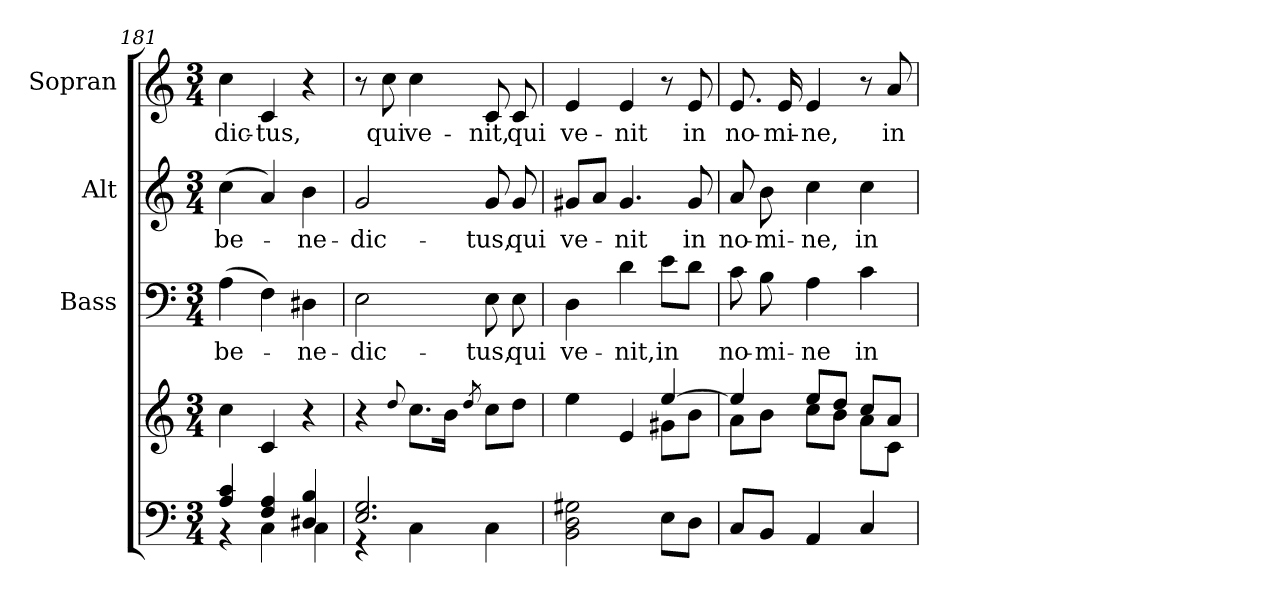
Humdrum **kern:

**kern	**kern	**kern	**text	**kern	**text	**kern	**text
*part4	*part4	*part3	*part3	*part2	*part2	*part1	*part1
*staff5	*staff4	*staff3	*staff3	*staff2	*staff2	*staff1	*staff1
*	*	*I"Bass	*	*I"Alt	*	*I"Sopran	*
*	*	*I'B.	*	*I'A.	*	*I'S.	*
*clefF4	*clefG2	*clefF4	*	*clefG2	*	*clefG2	*
*k[]	*k[]	*k[]	*	*k[]	*	*k[]	*
*C:	*C:	*C:	*	*C:	*	*C:	*
*M3/4	*M3/4	*M3/4	*	*M3/4	*	*M3/4	*
=181	=181	=181	=181	=181	=181	=181	=181
*^	*	*	*	*	*	*	*
!	!	!	!	!LO:LY:b	!	!LO:LY:b	!	!LO:LY:b
4A/ 4c/	4rBB	4cc\	(>4A\	be-	(>4cc\	be-	4cc\	-dic-
!	!	!	!	!	!	!	!	!LO:LY:b
4F/ 4A/	4C\	4c/	4F\)	.	4a/)	.	4c/	-tus,
!	!	!	!	!LO:LY:b	!	!LO:LY:b	!	!
4D#X/ 4B/	4C\	4r	4D#X\	-ne-	4b\	-ne-	4r	.
=182	=182	=182	=182	=182	=182	=182	=182	=182
!	!	!	!	!LO:LY:b	!	!LO:LY:b	!	!
2.E/ 2.G/	4rGG	4r	2E\	-dic-	2g/	-dic-	8r	.
!	!	!	!	!	!	!	!	!LO:LY:b
.	.	.	.	.	.	.	8cc\	qui
.	.	8qqdd/	.	.	.	.	.	.
!	!	!	!	!	!	!	!	!LO:LY:b
.	4C\	8.cc\L	.	.	.	.	4cc\	ve-
.	.	16b\Jk	.	.	.	.	.	.
.	.	8qdd/	.	.	.	.	.	.
!	!	!	!	!LO:LY:b	!	!LO:LY:b	!	!LO:LY:b
.	4C\	8cc\L	8E\	-tus,	8g/	-tus,	8c/	-nit,
!	!	!	!	!LO:LY:b	!	!LO:LY:b	!	!LO:LY:b
.	.	8dd\J	8E\	qui	8g/	qui	8c/	qui
*v	*v	*	*	*	*	*	*	*
!!LO:LB:g=z
=183	=183	=183	=183	=183	=183	=183	=183
*	*^	*	*	*	*	*	*
!	!	!	!	!LO:LY:b	!	!LO:LY:b	!	!LO:LY:b
2BB\ 2D\ 2G#X\	4ee\	2ryy	4D\	ve-	8g#X/L	ve-	4e/	ve-
.	.	.	.	.	8a/J	.	.	.
!	!	!	!	!LO:LY:b	!	!LO:LY:b	!	!LO:LY:b
.	4e/	.	4d\	-nit,	4.g#/	-nit	4e/	-nit
!	!	!	!	!LO:LY:b	!	!	!	!
8E\L	[>4ee/	8g#X\L	8e\L	in	.	.	8r	.
!	!	!	!	!	!	!LO:LY:b	!	!LO:LY:b
8D\J	.	8b\J	8d\J	.	8g#/	in	8e/	in
=184	=184	=184	=184	=184	=184	=184	=184	=184
!	!	!	!	!LO:LY:b	!	!LO:LY:b	!	!LO:LY:b
8C/L	4ee/]	8a\L	8c\	no-	8a/	no-	8.e/	no-
!	!	!	!	!LO:LY:b	!	!LO:LY:b	!	!
8BB/J	.	8b\J	8B\	-mi-	8b\	-mi-	.	.
!	!	!	!	!	!	!	!	!LO:LY:b
.	.	.	.	.	.	.	16e/	-mi-
!	!	!	!	!LO:LY:b	!	!LO:LY:b	!	!LO:LY:b
4AA/	8ee/L	8cc\L	4A\	-ne	4cc\	-ne,	4e/	-ne,
.	8dd/J	8b\J	.	.	.	.	.	.
!	!	!	!	!LO:LY:b	!	!LO:LY:b	!	!
4C/	8cc/L	8a\L	4c\	in	4cc\	in	8r	.
!	!	!	!	!	!	!	!	!LO:LY:b
.	8a/J	8c\J	.	.	.	.	8a/	in
*	*v	*v	*	*	*	*	*	*
=	=	=	=	=	=	=	=
*-	*-	*-	*-	*-	*-	*-	*-
